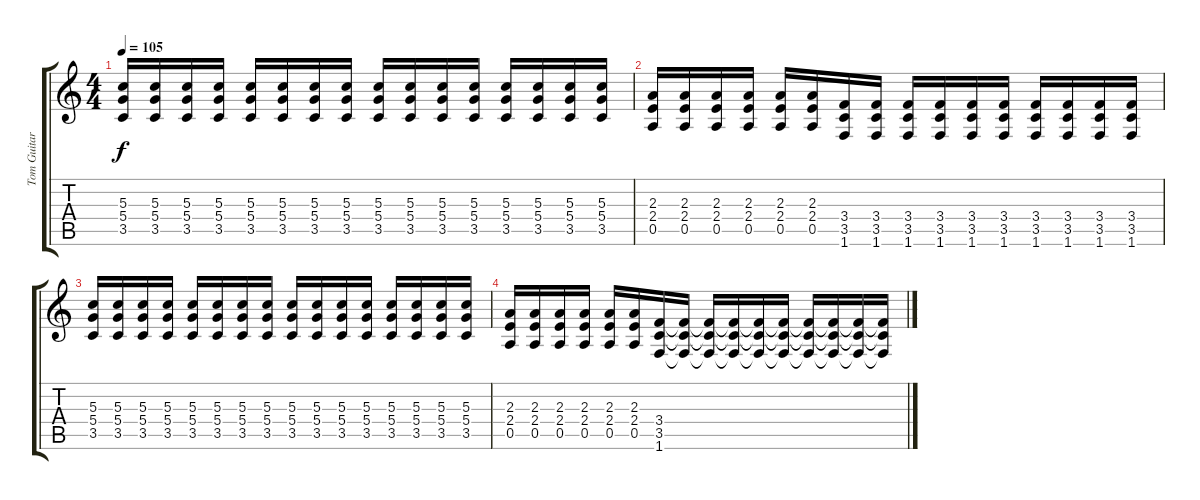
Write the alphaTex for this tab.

\track ("Tom Guitar 2" "Tom Guitar") {instrument distortionguitar}
\staff {score tabs}
\tuning (E4 B3 G3 D3 A2 E2) {hide}
\ts (4 4)
\tempo 105
\clef g2
\ks c
(5.3 5.4 3.5).16{dy f instrument distortionguitar} (5.3 5.4 3.5).16 (5.3 5.4 3.5).16 (5.3 5.4 3.5).16 (5.3 5.4 3.5).16 (5.3 5.4 3.5).16 (5.3 5.4 3.5).16 (5.3 5.4 3.5).16 (5.3 5.4 3.5).16 (5.3 5.4 3.5).16 (5.3 5.4 3.5).16 (5.3 5.4 3.5).16 (5.3 5.4 3.5).16 (5.3 5.4 3.5).16 (5.3 5.4 3.5).16 (5.3 5.4 3.5).16 |
(2.3 2.4 0.5).16 (2.3 2.4 0.5).16 (2.3 2.4 0.5).16 (2.3 2.4 0.5).16 (2.3 2.4 0.5).16 (2.3 2.4 0.5).16 (3.4 3.5 1.6).16 (3.4 3.5 1.6).16 (3.4 3.5 1.6).16 (3.4 3.5 1.6).16 (3.4 3.5 1.6).16 (3.4 3.5 1.6).16 (3.4 3.5 1.6).16 (3.4 3.5 1.6).16 (3.4 3.5 1.6).16 (3.4 3.5 1.6).16 |
(5.3 5.4 3.5).16 (5.3 5.4 3.5).16 (5.3 5.4 3.5).16 (5.3 5.4 3.5).16 (5.3 5.4 3.5).16 (5.3 5.4 3.5).16 (5.3 5.4 3.5).16 (5.3 5.4 3.5).16 (5.3 5.4 3.5).16 (5.3 5.4 3.5).16 (5.3 5.4 3.5).16 (5.3 5.4 3.5).16 (5.3 5.4 3.5).16 (5.3 5.4 3.5).16 (5.3 5.4 3.5).16 (5.3 5.4 3.5).16 |
(2.3 2.4 0.5).16 (2.3 2.4 0.5).16 (2.3 2.4 0.5).16 (2.3 2.4 0.5).16 (2.3 2.4 0.5).16 (2.3 2.4 0.5).16 (3.4 3.5 1.6).16 (3.4{t} 3.5{t} 1.6{t}).16 (3.4{t} 3.5{t} 1.6{t}).16 (3.4{t} 3.5{t} 1.6{t}).16 (3.4{t} 3.5{t} 1.6{t}).16 (3.4{t} 3.5{t} 1.6{t}).16 (3.4{t} 3.5{t} 1.6{t}).16 (3.4{t} 3.5{t} 1.6{t}).16 (3.4{t} 3.5{t} 1.6{t}).16 (3.4{t} 3.5{t} 1.6{t}).16
